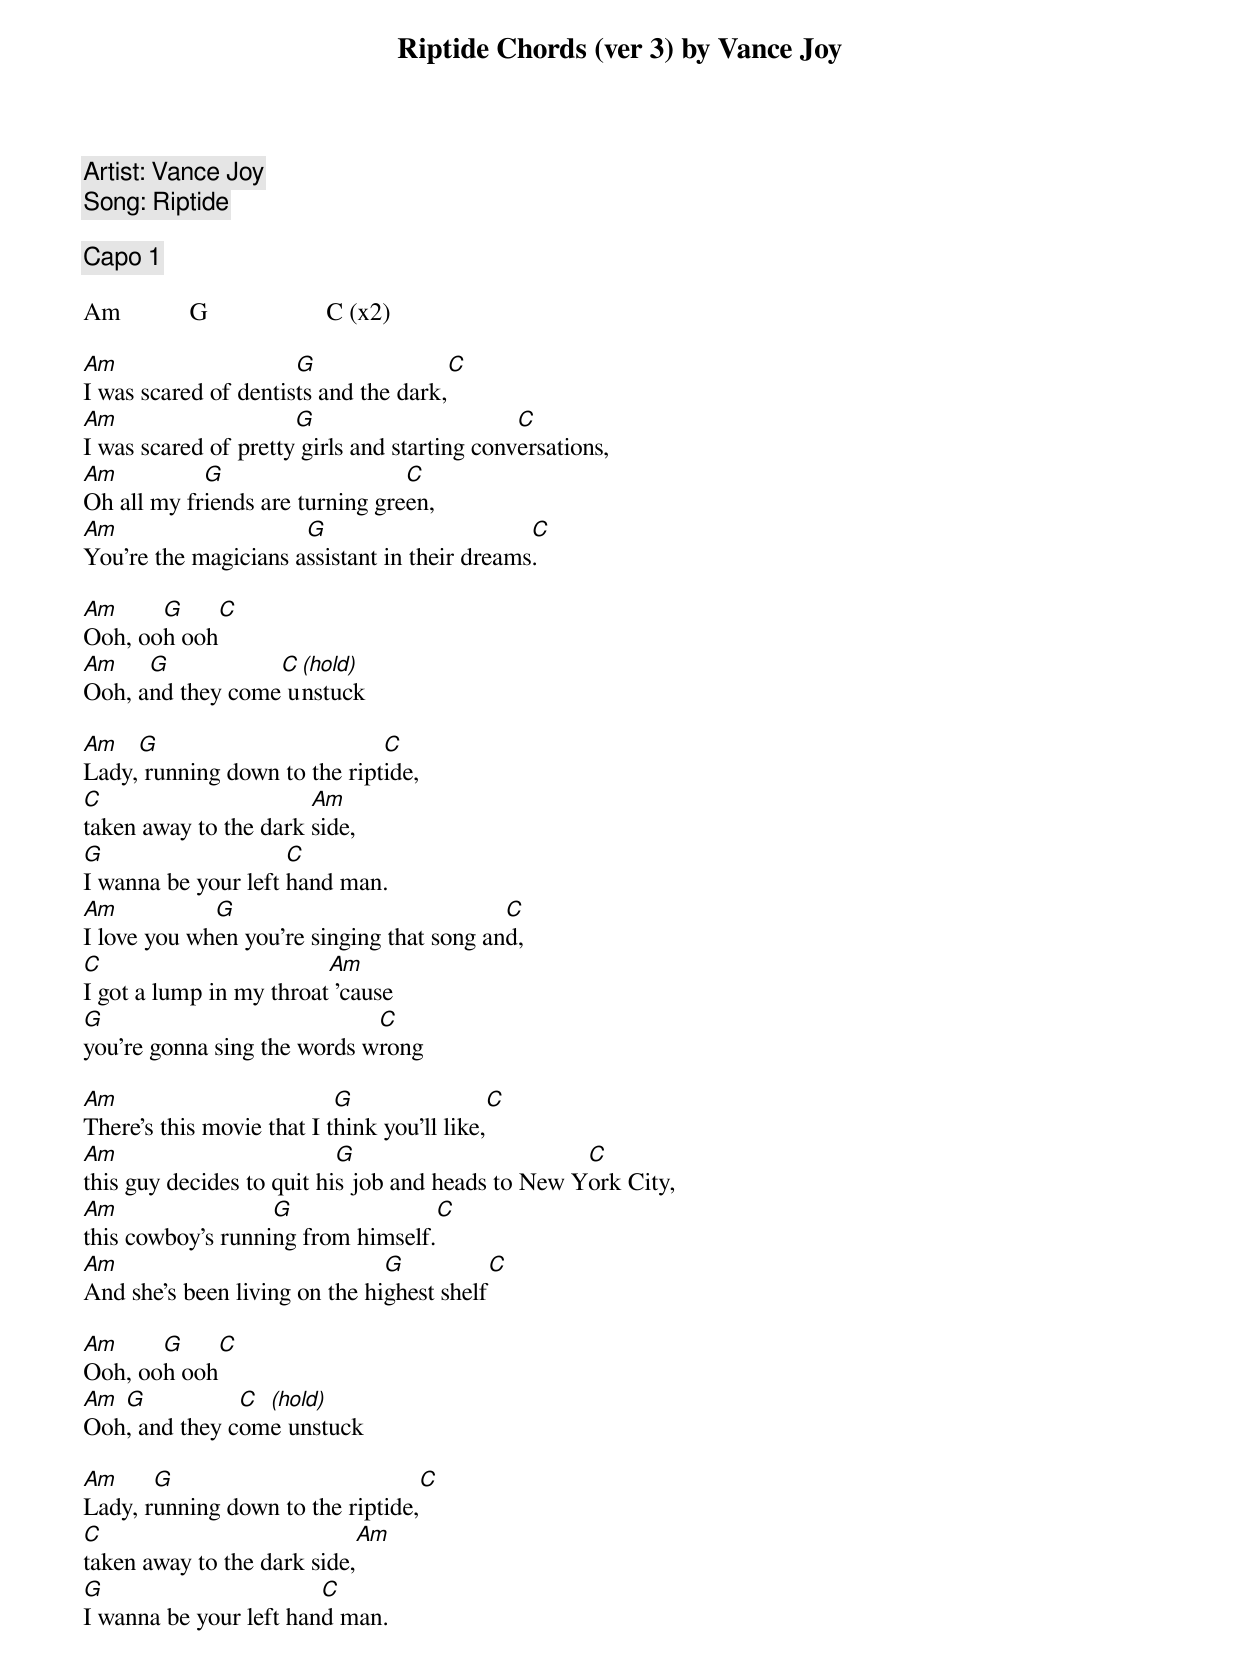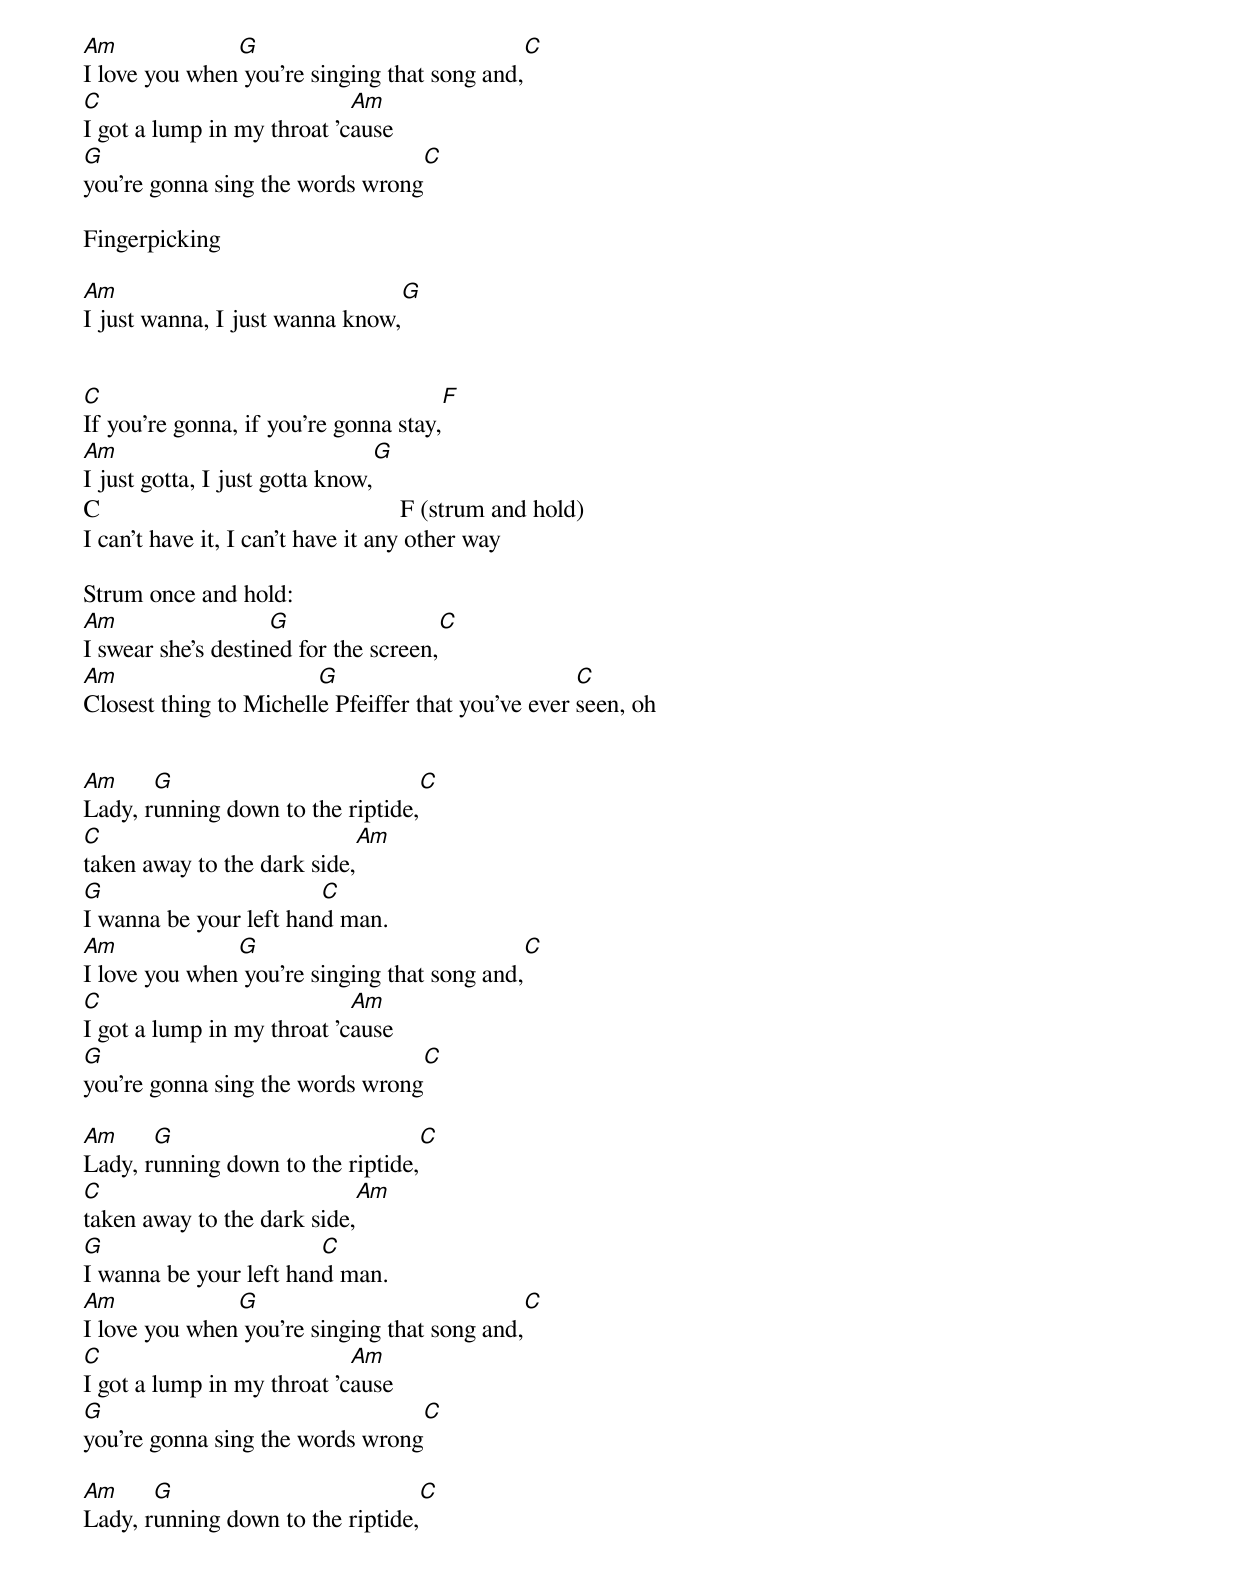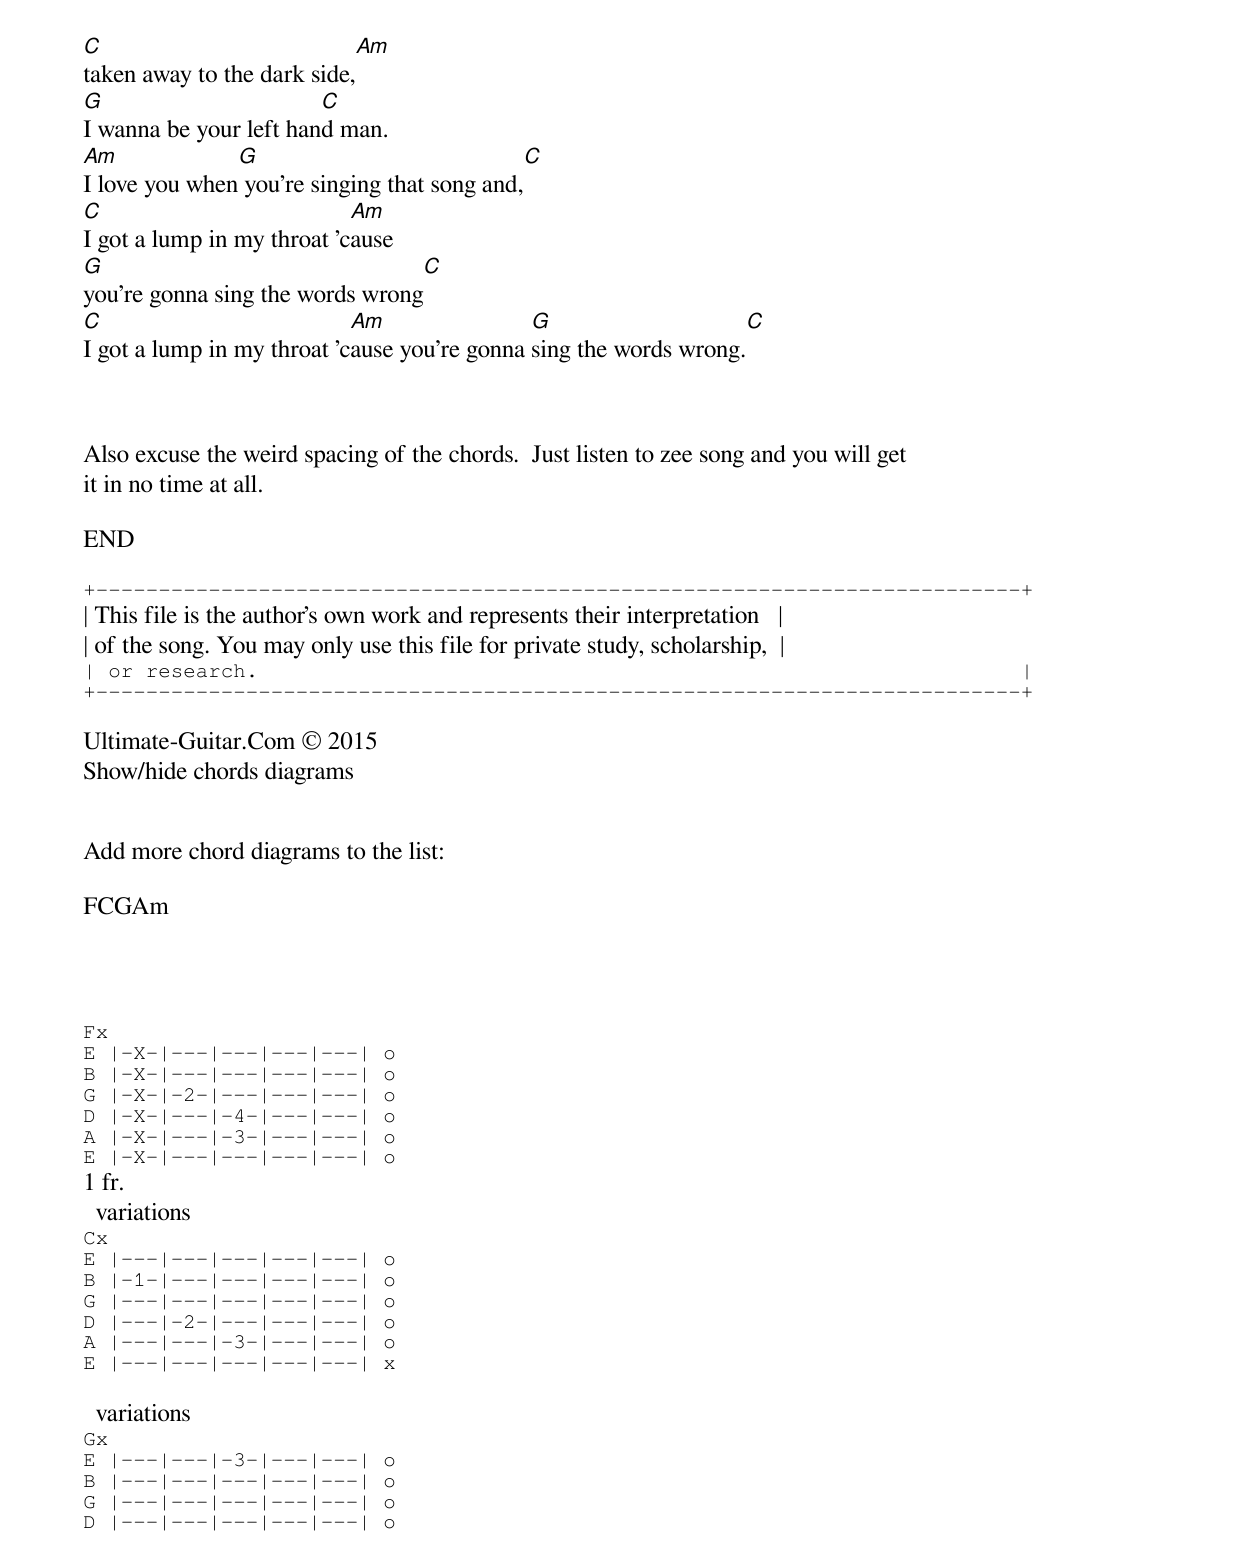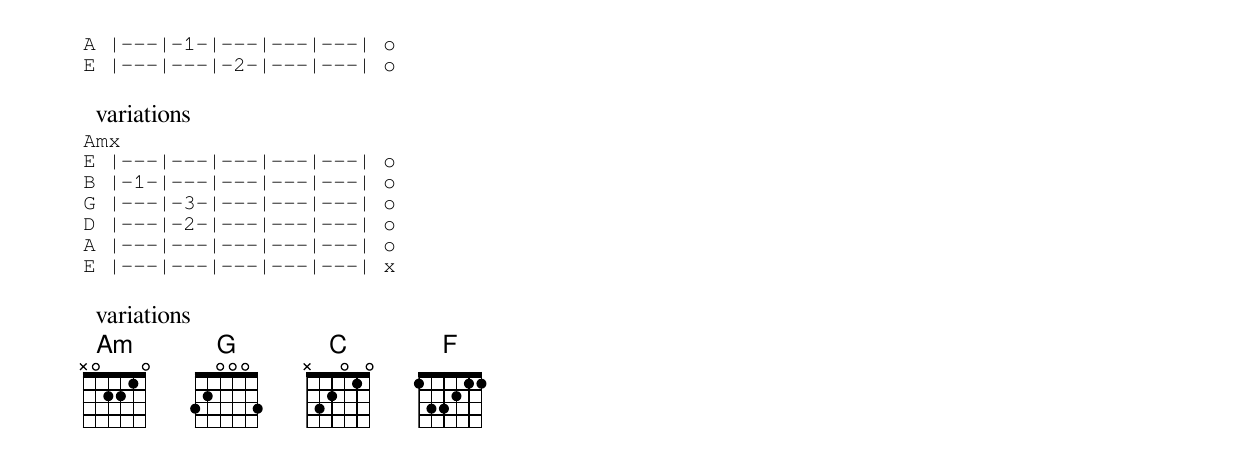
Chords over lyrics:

Riptide Chords (ver 3) by Vance Joy


Artist: Vance Joy
Song: Riptide

Capo 1

Am           G                   C (x2)

Am                    G                       C
I was scared of dentists and the dark,
Am                    G                       C
I was scared of pretty girls and starting conversations,
Am          G                    C
Oh all my friends are turning green,
Am                    G                       C
You're the magicians assistant in their dreams.

Am     G    C
Ooh, ooh ooh
Am    G           C (hold)
Ooh, and they come unstuck

Am   G                        C
Lady, running down to the riptide,
C                      Am
taken away to the dark side,
G                    C
I wanna be your left hand man.
Am           G                             C
I love you when you're singing that song and,
C                        Am
I got a lump in my throat 'cause
G                            C
you're gonna sing the words wrong

Am                         G                       C
There's this movie that I think you'll like,
Am                         G                       C
this guy decides to quit his job and heads to New York City,
Am                 G                       C
this cowboy's running from himself.
Am                             G                       C
And she's been living on the highest shelf

Am     G    C
Ooh, ooh ooh
Am G           C (hold)
Ooh, and they come unstuck

Am     G                              C
Lady, running down to the riptide,
C                           Am
taken away to the dark side,
G                       C
I wanna be your left hand man.
Am             G                                  C
I love you when you're singing that song and,
C                           Am
I got a lump in my throat 'cause
G                                C
you're gonna sing the words wrong

Fingerpicking

Am                                   G
I just wanna, I just wanna know,


C                                                 F
If you're gonna, if you're gonna stay,
Am                                   G
I just gotta, I just gotta know,
C                                                F (strum and hold)
I can't have it, I can't have it any other way

Strum once and hold:
Am                  G                     C
I swear she's destined for the screen,
Am                      G                           C
Closest thing to Michelle Pfeiffer that you've ever seen, oh


Am     G                              C
Lady, running down to the riptide,
C                           Am
taken away to the dark side,
G                       C
I wanna be your left hand man.
Am             G                                  C
I love you when you're singing that song and,
C                           Am
I got a lump in my throat 'cause
G                                C
you're gonna sing the words wrong

Am     G                              C
Lady, running down to the riptide,
C                           Am
taken away to the dark side,
G                       C
I wanna be your left hand man.
Am             G                                  C
I love you when you're singing that song and,
C                           Am
I got a lump in my throat 'cause
G                                C
you're gonna sing the words wrong

Am     G                              C
Lady, running down to the riptide,
C                           Am
taken away to the dark side,
G                       C
I wanna be your left hand man.
Am             G                                  C
I love you when you're singing that song and,
C                           Am
I got a lump in my throat 'cause
G                                C
you're gonna sing the words wrong
C                           Am                G                                C
I got a lump in my throat 'cause you're gonna sing the words wrong.



Also excuse the weird spacing of the chords.  Just listen to zee song and you will get
it in no time at all.

END

+--------------------------------------------------------------------------+
| This file is the author's own work and represents their interpretation   |
| of the song. You may only use this file for private study, scholarship,  |
| or research.                                                             |
+--------------------------------------------------------------------------+

Ultimate-Guitar.Com © 2015
Show/hide chords diagrams


Add more chord diagrams to the list:

FCGAm




Fx
E |-X-|---|---|---|---| o
B |-X-|---|---|---|---| o
G |-X-|-2-|---|---|---| o
D |-X-|---|-4-|---|---| o
A |-X-|---|-3-|---|---| o
E |-X-|---|---|---|---| o
1 fr.
  variations
Cx
E |---|---|---|---|---| o
B |-1-|---|---|---|---| o
G |---|---|---|---|---| o
D |---|-2-|---|---|---| o
A |---|---|-3-|---|---| o
E |---|---|---|---|---| x

  variations
Gx
E |---|---|-3-|---|---| o
B |---|---|---|---|---| o
G |---|---|---|---|---| o
D |---|---|---|---|---| o
A |---|-1-|---|---|---| o
E |---|---|-2-|---|---| o

  variations
Amx
E |---|---|---|---|---| o
B |-1-|---|---|---|---| o
G |---|-3-|---|---|---| o
D |---|-2-|---|---|---| o
A |---|---|---|---|---| o
E |---|---|---|---|---| x

  variations
